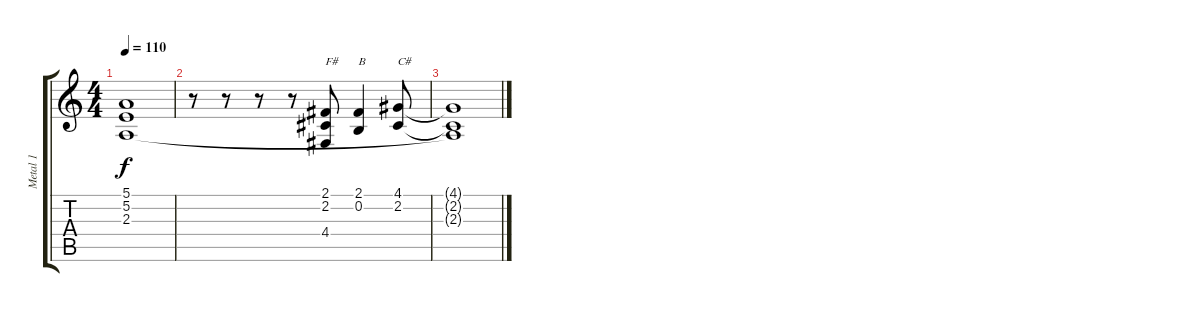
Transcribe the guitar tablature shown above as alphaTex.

\track ("Metal 1" "Metal 1") {instrument trumpet}
\staff {score tabs}
\tuning (E4 B3 G3 D3 A2 E2) {hide}
\ts (4 4)
\tempo 110
\clef g2
\ks c
(5.1{t} 5.2{t} 2.3{t}).1{dy f} |
r.8 r.8 r.8 r.8 (2.1 2.2 4.4).8{txt "F#"} (2.1 0.2).4{txt "B"} (4.1 2.2).8{txt "C#"} |
(4.1{t} 2.2{t} 2.3{t}).1
